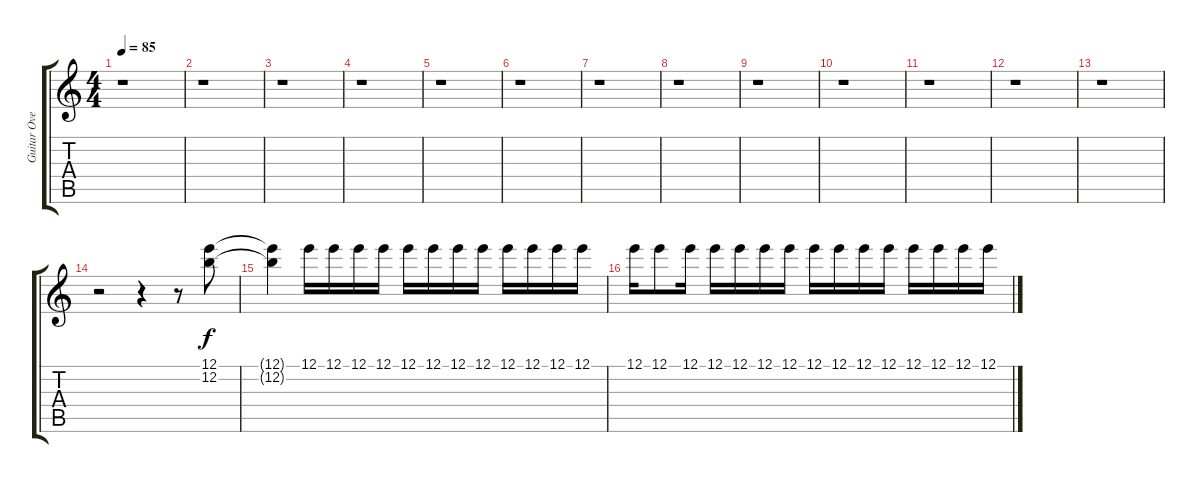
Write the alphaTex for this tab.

\track ("Guitar Overdrive" "Guitar Ove") {instrument overdrivenguitar}
\staff {score tabs}
\tuning (E4 B3 G3 D3 A2 E2) {hide}
\ts (4 4)
\tempo 85
\clef g2
\ks c
r.1{dy f} |
r.1 |
r.1 |
r.1 |
r.1 |
r.1 |
r.1 |
r.1 |
r.1 |
r.1 |
r.1 |
r.1 |
r.1 |
r.2 r.4 r.8 (12.1 12.2).8 |
(12.1{t} 12.2{t}).4 12.1.16 12.1.16 12.1.16 12.1.16 12.1.16 12.1.16 12.1.16 12.1.16 12.1.16 12.1.16 12.1.16 12.1.16 |
12.1.16 12.1.8 12.1.16 12.1.16 12.1.16 12.1.16 12.1.16 12.1.16 12.1.16 12.1.16 12.1.16 12.1.16 12.1.16 12.1.16 12.1.16
